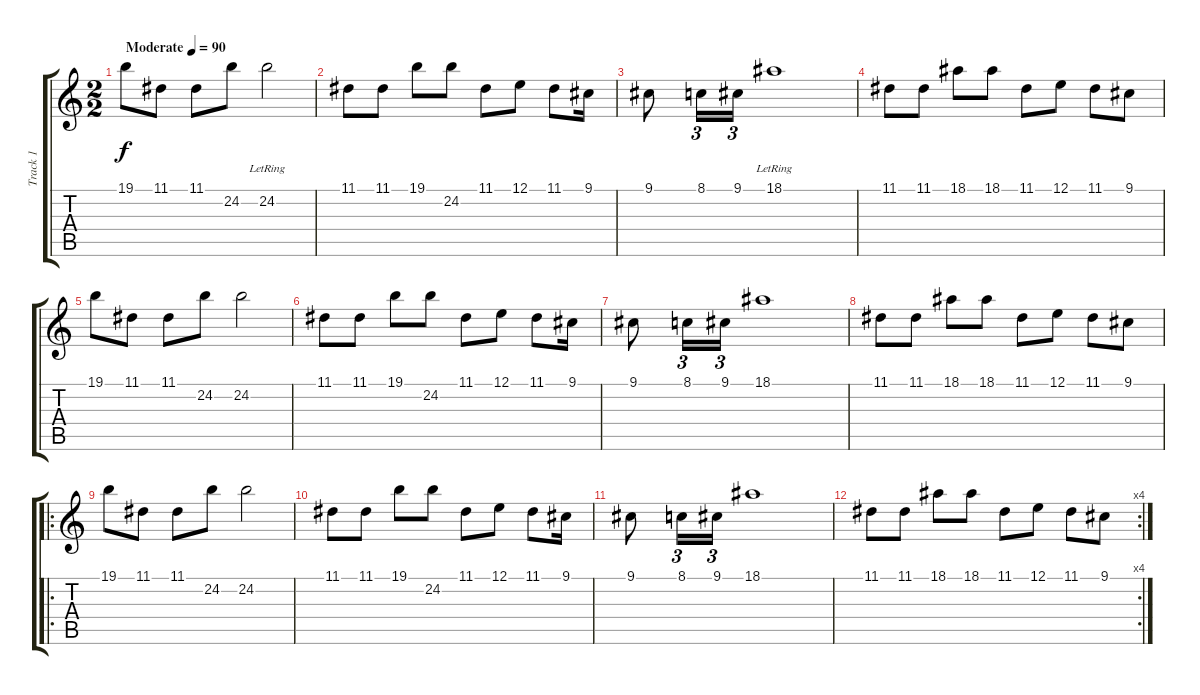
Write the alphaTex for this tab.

\track ("Track 1" "Track 1") {instrument brightacousticpiano}
\staff {score tabs}
\tuning (E4 B3 G3 D3 A2 E2) {hide}
\ts (2 2)
\tempo (90 "Moderate")
\clef g2
\ks c
19.1.8{dy f instrument brightacousticpiano} 11.1.8 11.1.8 24.2.8 24.2{lr}.2 |
11.1.8 11.1.8 19.1.8 24.2.8 11.1.8 12.1.8 11.1.8 9.1.16 |
9.1.8 8.1.16{tu (3 2)} 9.1.16{tu (3 2)} 18.1{lr}.1 |
11.1.8 11.1.8 18.1.8 18.1.8 11.1.8 12.1.8 11.1.8 9.1.8 |
19.1.8 11.1.8 11.1.8 24.2.8 24.2.2 |
11.1.8 11.1.8 19.1.8 24.2.8 11.1.8 12.1.8 11.1.8 9.1.16 |
9.1.8 8.1.16{tu (3 2)} 9.1.16{tu (3 2)} 18.1.1 |
11.1.8 11.1.8 18.1.8 18.1.8 11.1.8 12.1.8 11.1.8 9.1.8 |
\ro
19.1.8 11.1.8 11.1.8 24.2.8 24.2.2 |
11.1.8 11.1.8 19.1.8 24.2.8 11.1.8 12.1.8 11.1.8 9.1.16 |
9.1.8 8.1.16{tu (3 2)} 9.1.16{tu (3 2)} 18.1.1 |
\rc 4
11.1.8 11.1.8 18.1.8 18.1.8 11.1.8 12.1.8 11.1.8 9.1.8
